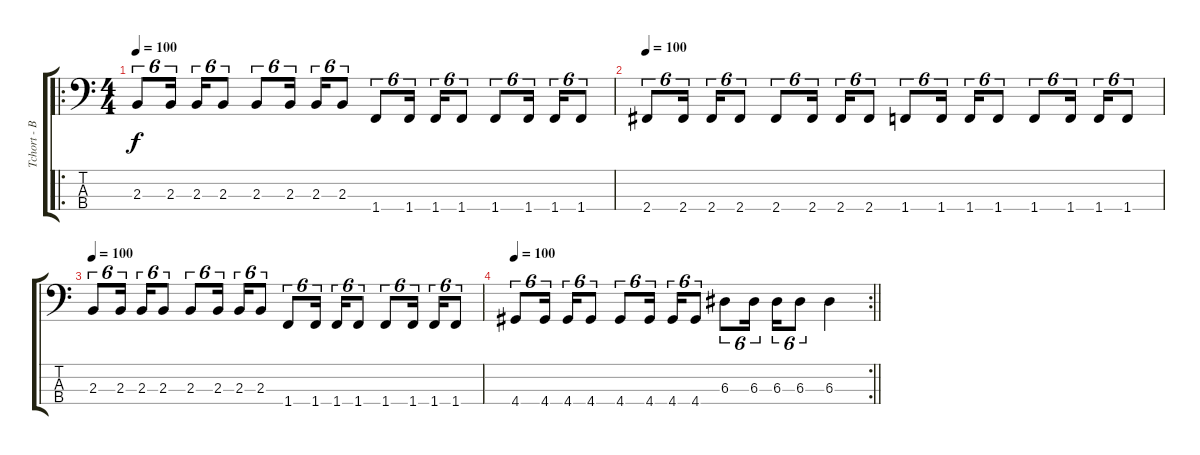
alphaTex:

\track ("Tchort - Bass" "Tchort - B") {instrument electricbassfinger}
\staff {score tabs}
\tuning (G2 D2 A1 E1) {hide}
\ro
\ts (4 4)
\tempo 100
\clef f4
\ks c
2.3.8{tu (6 4) dy f} 2.3.16{tu (6 4)} 2.3.16{tu (6 4)} 2.3.8{tu (6 4)} 2.3.8{tu (6 4)} 2.3.16{tu (6 4)} 2.3.16{tu (6 4)} 2.3.8{tu (6 4)} 1.4.8{tu (6 4)} 1.4.16{tu (6 4)} 1.4.16{tu (6 4)} 1.4.8{tu (6 4)} 1.4.8{tu (6 4)} 1.4.16{tu (6 4)} 1.4.16{tu (6 4)} 1.4.8{tu (6 4)} |
\tempo 100
2.4.8{tu (6 4)} 2.4.16{tu (6 4)} 2.4.16{tu (6 4)} 2.4.8{tu (6 4)} 2.4.8{tu (6 4)} 2.4.16{tu (6 4)} 2.4.16{tu (6 4)} 2.4.8{tu (6 4)} 1.4.8{tu (6 4)} 1.4.16{tu (6 4)} 1.4.16{tu (6 4)} 1.4.8{tu (6 4)} 1.4.8{tu (6 4)} 1.4.16{tu (6 4)} 1.4.16{tu (6 4)} 1.4.8{tu (6 4)} |
\tempo 100
2.3.8{tu (6 4)} 2.3.16{tu (6 4)} 2.3.16{tu (6 4)} 2.3.8{tu (6 4)} 2.3.8{tu (6 4)} 2.3.16{tu (6 4)} 2.3.16{tu (6 4)} 2.3.8{tu (6 4)} 1.4.8{tu (6 4)} 1.4.16{tu (6 4)} 1.4.16{tu (6 4)} 1.4.8{tu (6 4)} 1.4.8{tu (6 4)} 1.4.16{tu (6 4)} 1.4.16{tu (6 4)} 1.4.8{tu (6 4)} |
\rc 2
\tempo 100
\barLineRight lightlight
4.4.8{tu (6 4)} 4.4.16{tu (6 4)} 4.4.16{tu (6 4)} 4.4.8{tu (6 4)} 4.4.8{tu (6 4)} 4.4.16{tu (6 4)} 4.4.16{tu (6 4)} 4.4.8{tu (6 4)} 6.3.8{tu (6 4)} 6.3.16{tu (6 4)} 6.3.16{tu (6 4)} 6.3.8{tu (6 4)} 6.3.4
